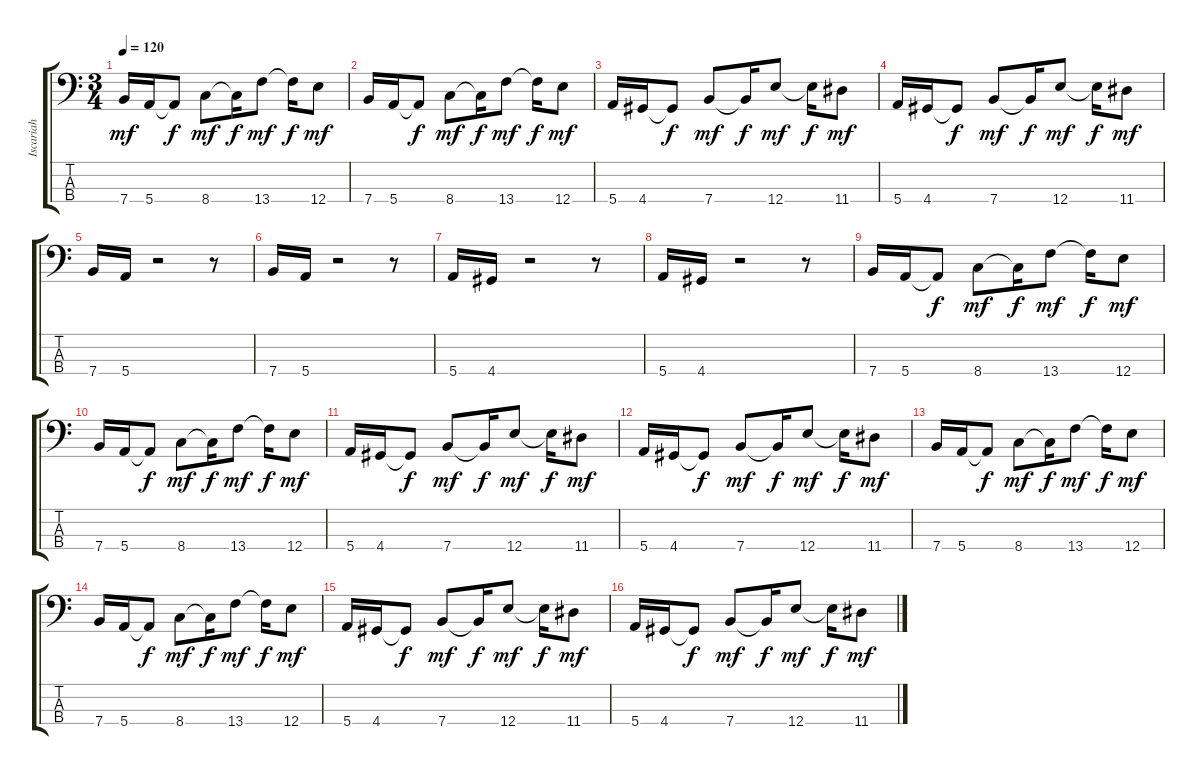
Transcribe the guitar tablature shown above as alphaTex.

\track ("Iscariah" "Iscariah") {instrument electricbasspick}
\staff {score tabs}
\tuning (G2 D2 A1 E1) {hide}
\ts (3 4)
\tempo 120
\clef f4
\ks c
7.4.16{dy mf} 5.4.16 5.4{t}.8{dy f} 8.4.8{dy mf} 8.4{t}.16{dy f} 13.4.8{dy mf} 13.4{t}.16{dy f} 12.4.8{dy mf} |
7.4.16 5.4.16 5.4{t}.8{dy f} 8.4.8{dy mf} 8.4{t}.16{dy f} 13.4.8{dy mf} 13.4{t}.16{dy f} 12.4.8{dy mf} |
5.4.16 4.4.16 4.4{t}.8{dy f} 7.4.8{dy mf} 7.4{t}.16{dy f} 12.4.8{dy mf} 12.4{t}.16{dy f} 11.4.8{dy mf} |
5.4.16 4.4.16 4.4{t}.8{dy f} 7.4.8{dy mf} 7.4{t}.16{dy f} 12.4.8{dy mf} 12.4{t}.16{dy f} 11.4.8{dy mf} |
7.4.16 5.4.16 r.2 r.8 |
7.4.16 5.4.16 r.2 r.8 |
5.4.16 4.4.16 r.2 r.8 |
5.4.16 4.4.16 r.2 r.8 |
7.4.16 5.4.16 5.4{t}.8{dy f} 8.4.8{dy mf} 8.4{t}.16{dy f} 13.4.8{dy mf} 13.4{t}.16{dy f} 12.4.8{dy mf} |
7.4.16 5.4.16 5.4{t}.8{dy f} 8.4.8{dy mf} 8.4{t}.16{dy f} 13.4.8{dy mf} 13.4{t}.16{dy f} 12.4.8{dy mf} |
5.4.16 4.4.16 4.4{t}.8{dy f} 7.4.8{dy mf} 7.4{t}.16{dy f} 12.4.8{dy mf} 12.4{t}.16{dy f} 11.4.8{dy mf} |
5.4.16 4.4.16 4.4{t}.8{dy f} 7.4.8{dy mf} 7.4{t}.16{dy f} 12.4.8{dy mf} 12.4{t}.16{dy f} 11.4.8{dy mf} |
7.4.16 5.4.16 5.4{t}.8{dy f} 8.4.8{dy mf} 8.4{t}.16{dy f} 13.4.8{dy mf} 13.4{t}.16{dy f} 12.4.8{dy mf} |
7.4.16 5.4.16 5.4{t}.8{dy f} 8.4.8{dy mf} 8.4{t}.16{dy f} 13.4.8{dy mf} 13.4{t}.16{dy f} 12.4.8{dy mf} |
5.4.16 4.4.16 4.4{t}.8{dy f} 7.4.8{dy mf} 7.4{t}.16{dy f} 12.4.8{dy mf} 12.4{t}.16{dy f} 11.4.8{dy mf} |
5.4.16 4.4.16 4.4{t}.8{dy f} 7.4.8{dy mf} 7.4{t}.16{dy f} 12.4.8{dy mf} 12.4{t}.16{dy f} 11.4.8{dy mf}
